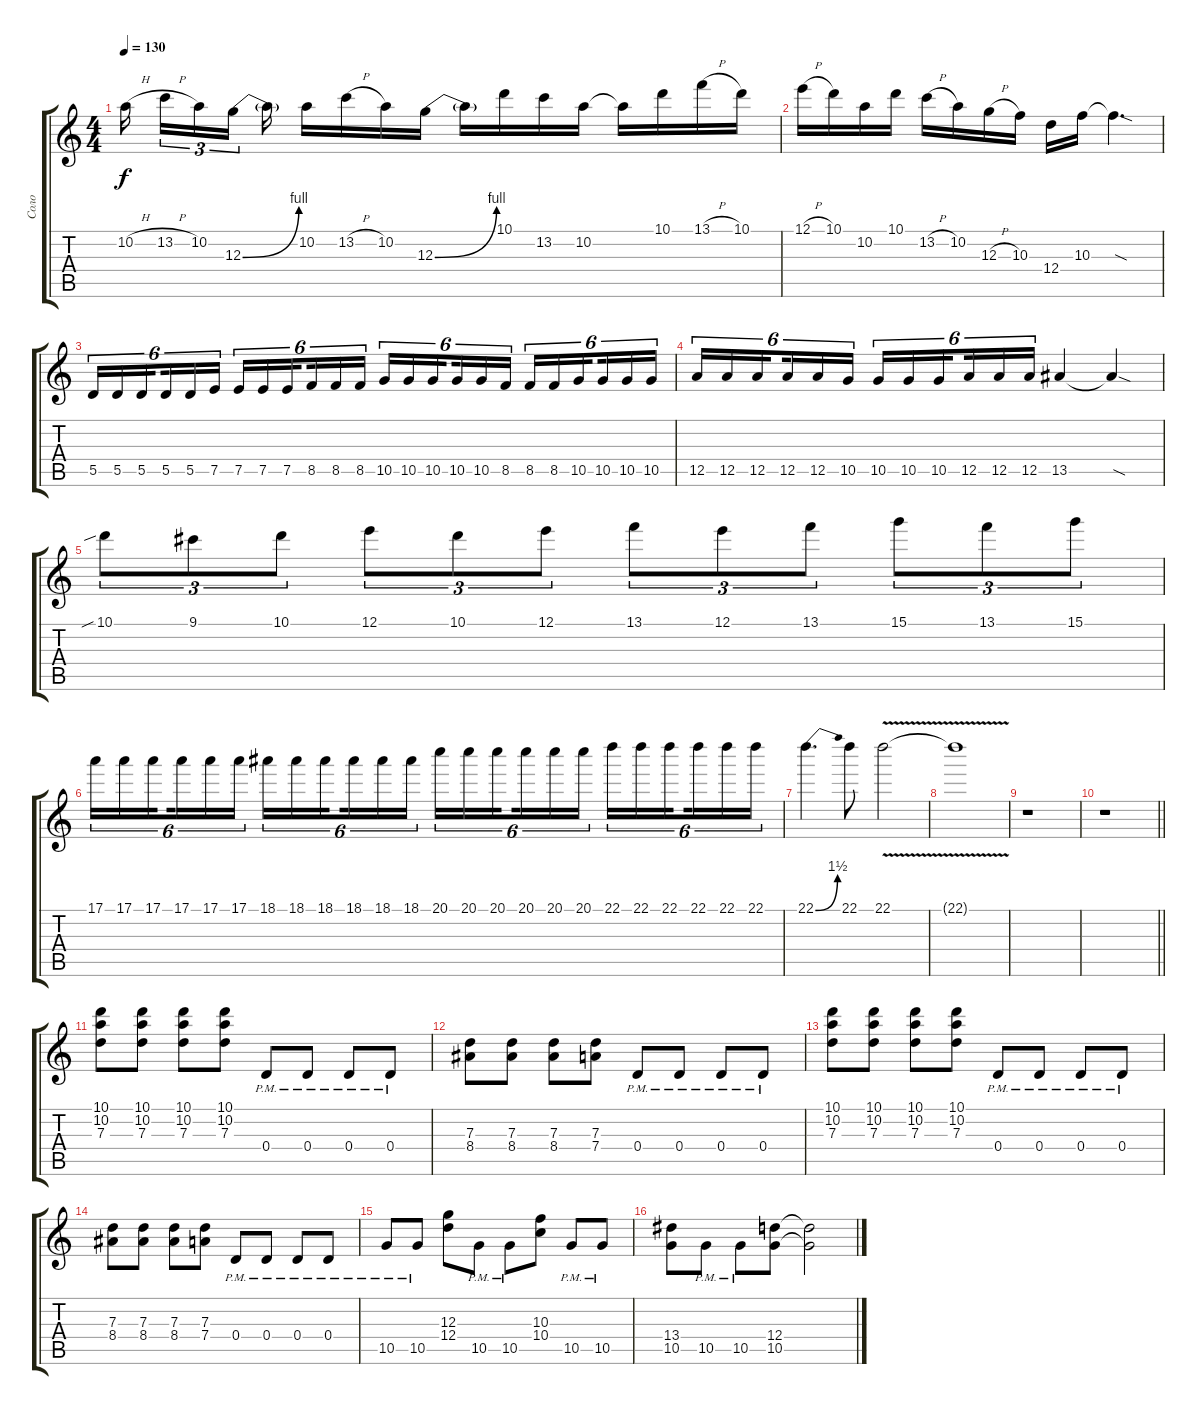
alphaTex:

\track ("Соло" "Соло") {instrument distortionguitar}
\staff {score tabs}
\tuning (E4 B3 G3 D3 A2 E2) {hide}
\ts (4 4)
\tempo 130
\clef g2
\ks c
10.2{h}.16{dy f beam splitsecondary} 13.2{h}.16{tu (3 2)} 10.2.16{tu (3 2)} 12.3{be (bend 0 0 60 4)}.16{tu (3 2) beam splitsecondary} 12.3{t}.16 10.2.16 13.2{h}.16 10.2.16 12.3{be (bend 0 0 60 4)}.16 12.3{t}.16 10.1.16 13.2.16 10.2.16 10.2{t}.16 10.1.16 13.1{h}.16 10.1.16 |
12.1{h}.16 10.1.16 10.2.16 10.1.16 13.2{h}.16 10.2.16 12.3{h}.16 10.3.16 12.4.16 10.3.16 10.3{sod t}.4{d} |
5.5.16{tu (6 4)} 5.5.16{tu (6 4)} 5.5.16{tu (6 4) beam splitsecondary} 5.5.16{tu (6 4)} 5.5.16{tu (6 4)} 7.5.16{tu (6 4)} 7.5.16{tu (6 4)} 7.5.16{tu (6 4)} 7.5.16{tu (6 4) beam splitsecondary} 8.5.16{tu (6 4)} 8.5.16{tu (6 4)} 8.5.16{tu (6 4)} 10.5.16{tu (6 4)} 10.5.16{tu (6 4)} 10.5.16{tu (6 4) beam splitsecondary} 10.5.16{tu (6 4)} 10.5.16{tu (6 4)} 8.5.16{tu (6 4)} 8.5.16{tu (6 4)} 8.5.16{tu (6 4)} 10.5.16{tu (6 4) beam splitsecondary} 10.5.16{tu (6 4)} 10.5.16{tu (6 4)} 10.5.16{tu (6 4)} |
12.5.16{tu (6 4)} 12.5.16{tu (6 4)} 12.5.16{tu (6 4) beam splitsecondary} 12.5.16{tu (6 4)} 12.5.16{tu (6 4)} 10.5.16{tu (6 4)} 10.5.16{tu (6 4)} 10.5.16{tu (6 4)} 10.5.16{tu (6 4) beam splitsecondary} 12.5.16{tu (6 4)} 12.5.16{tu (6 4)} 12.5.16{tu (6 4)} 13.5.4 13.5{sod t}.4 |
10.1{sib}.8{tu (3 2)} 9.1.8{tu (3 2)} 10.1.8{tu (3 2)} 12.1.8{tu (3 2)} 10.1.8{tu (3 2)} 12.1.8{tu (3 2)} 13.1.8{tu (3 2)} 12.1.8{tu (3 2)} 13.1.8{tu (3 2)} 15.1.8{tu (3 2)} 13.1.8{tu (3 2)} 15.1.8{tu (3 2)} |
17.1.16{tu (6 4)} 17.1.16{tu (6 4)} 17.1.16{tu (6 4) beam splitsecondary} 17.1.16{tu (6 4)} 17.1.16{tu (6 4)} 17.1.16{tu (6 4)} 18.1.16{tu (6 4)} 18.1.16{tu (6 4)} 18.1.16{tu (6 4) beam splitsecondary} 18.1.16{tu (6 4)} 18.1.16{tu (6 4)} 18.1.16{tu (6 4)} 20.1.16{tu (6 4)} 20.1.16{tu (6 4)} 20.1.16{tu (6 4) beam splitsecondary} 20.1.16{tu (6 4)} 20.1.16{tu (6 4)} 20.1.16{tu (6 4)} 22.1.16{tu (6 4)} 22.1.16{tu (6 4)} 22.1.16{tu (6 4) beam splitsecondary} 22.1.16{tu (6 4)} 22.1.16{tu (6 4)} 22.1.16{tu (6 4)} |
22.1{be (bend 0 0 60 6)}.4{d} 22.1.8 22.1{v}.2 |
22.1{t}.1 |
r.1 |
\barLineRight lightlight
r.1 |
(10.1 10.2 7.3).8 (10.1 10.2 7.3).8 (10.1 10.2 7.3).8 (10.1 10.2 7.3).8 0.4{pm}.8 0.4{pm}.8 0.4{pm}.8 0.4{pm}.8 |
(7.3 8.4).8 (7.3 8.4).8 (7.3 8.4).8 (7.3 7.4).8 0.4{pm}.8 0.4{pm}.8 0.4{pm}.8 0.4{pm}.8 |
(10.1 10.2 7.3).8 (10.1 10.2 7.3).8 (10.1 10.2 7.3).8 (10.1 10.2 7.3).8 0.4{pm}.8 0.4{pm}.8 0.4{pm}.8 0.4{pm}.8 |
(7.3 8.4).8 (7.3 8.4).8 (7.3 8.4).8 (7.3 7.4).8 0.4{pm}.8 0.4{pm}.8 0.4{pm}.8 0.4{pm}.8 |
10.5{pm}.8 10.5{pm}.8 (12.3 12.4).8 10.5{pm}.8 10.5{pm}.8 (10.3 10.4).8 10.5{pm}.8 10.5{pm}.8 |
(13.4 10.5).8 10.5{pm}.8 10.5{pm}.8 (12.4 10.5).8 (12.4{t} 10.5{t}).2
